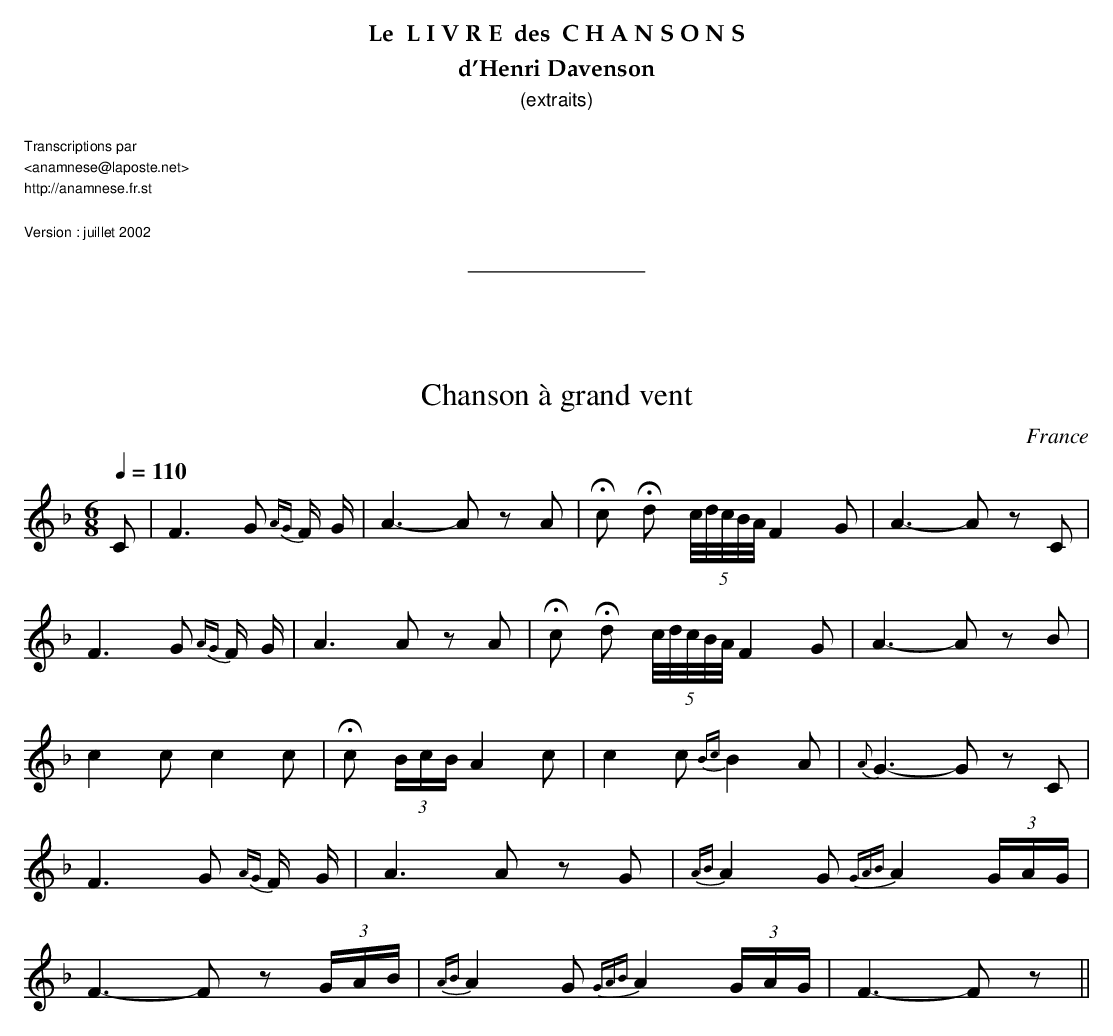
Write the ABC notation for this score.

X:1
T:Chanson à grand vent
O:France
M:6/8
L:1/8
Q:1/4=110
K:F
C | F3 G {AG}F/ G/ | A3-A z A | Hc Hd (5c/4d/4c/4B/4A/4 F2 G | A3-A z C |
    F3 G {AG}F/ G/ | A3 A z A | Hc Hd (5c/4d/4c/4B/4A/4 F2 G | A3-A z B |
 c2 c c2 c | Hc (3B/c/B/ A2 c | c2 c {Bc}B2 A | {A}G3-G z C |
    F3 G {AG}F/ G/ | A3 A z G | {AB}A2 G {GAB}A2 (3G/A/G/ |
F3-F z (3G/A/B/ | {AB}A2 G {GAB}A2 (3G/A/G/ | F3-F z ||
W:
